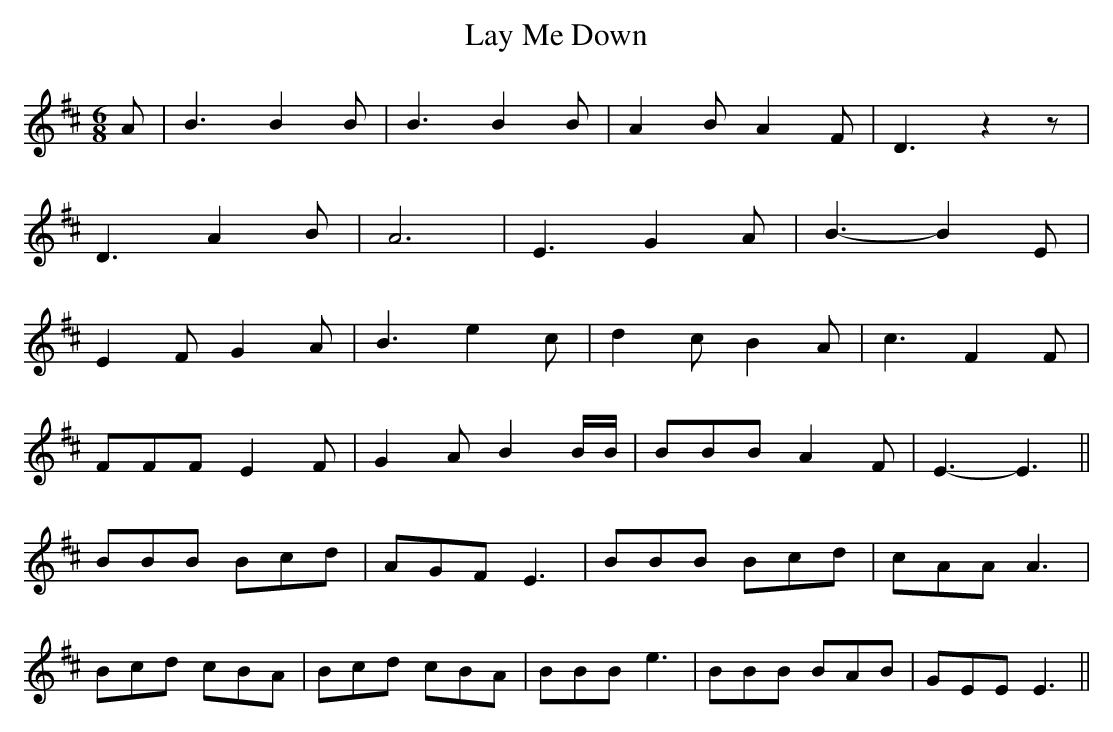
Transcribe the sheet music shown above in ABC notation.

X:1
T:Lay Me Down
M:6/8
L:1/8
K:EDor
A|\
B3  B2B|B3  B2B   |A2B A2F|D3  z2z|
D3  A2B|A6        |E3  G2A|B3- B2E|
E2F G2A|B3  e2c   |d2c B2A|c3  F2F|
FFF E2F|G2A B2B/B/|BBB A2F|E3- E3 ||
BBB Bcd|AGF E3    |BBB Bcd|cAA A3 |
Bcd cBA|Bcd cBA   |BBB e3 |BBB BAB|GEE E3||
